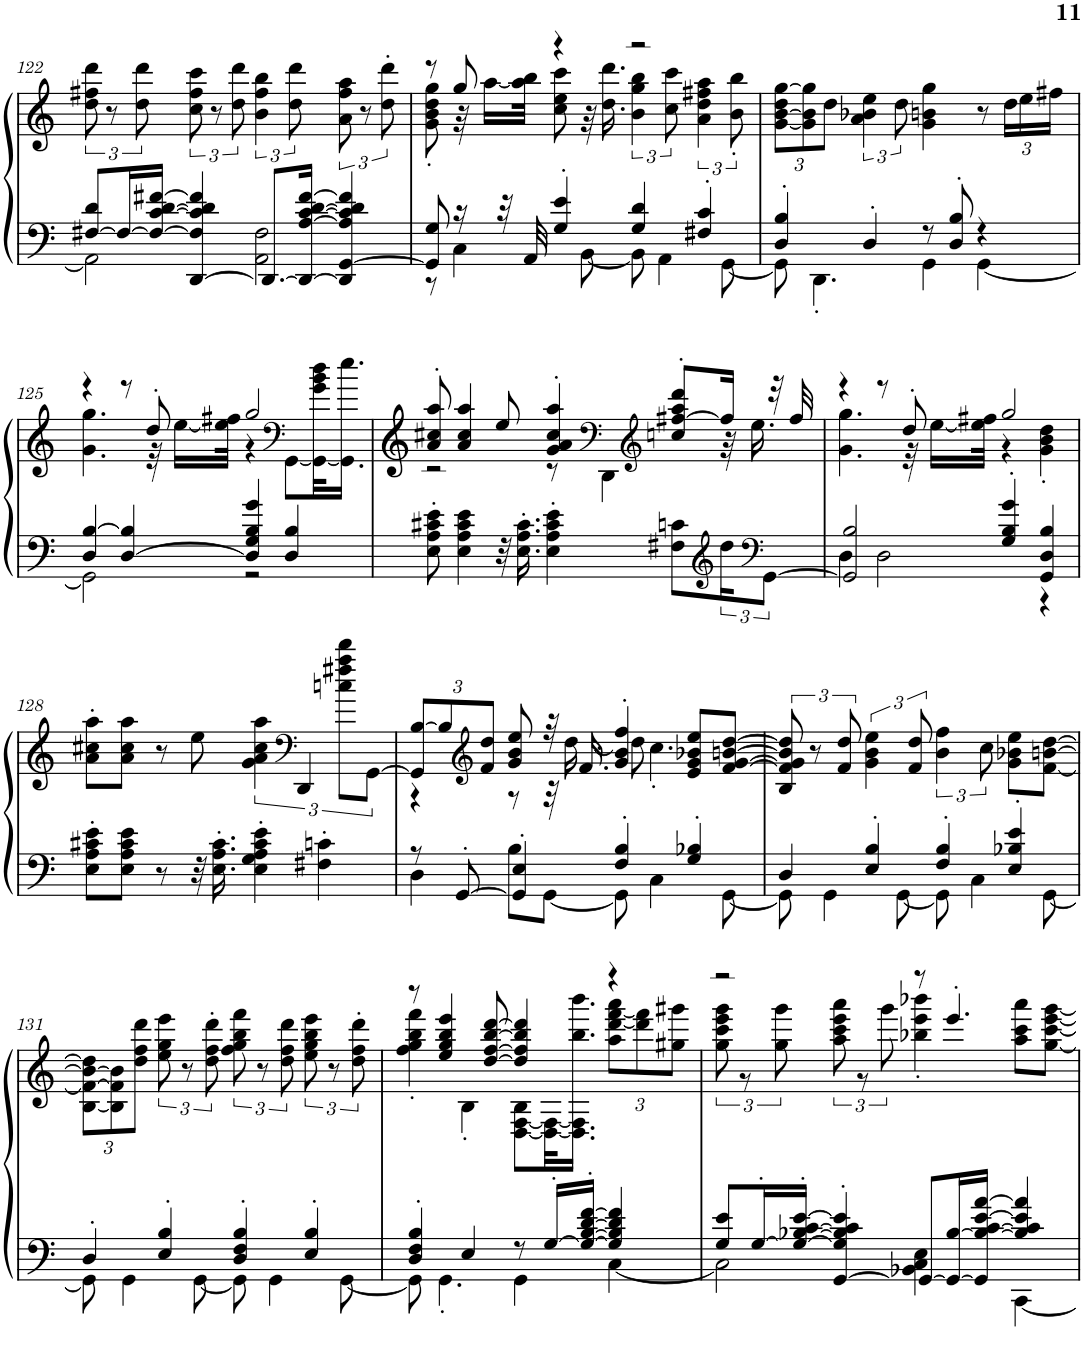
**kern	**kern
*part1	*part1
*staff2	*staff1
*I"Piano, Railroad Blues - QRS Word Roll #1141	*
*I'Pno.	*
!!LO:PB:g=z
*clefF4	*clefG2
*k[]	*k[]
*M4/4	*M4/4
=122	=122
*^	*
[8F#X/ 8d/L	2AA\]	12dd\ 12ff#X\ 12ddd\
.	.	12r
16F#/L_	.	.
.	.	12dd\ 12ddd\
16F#/_ [16c/ [16d/ [16f#X/JJ	.	.
[4DD/ 4F#/] 4c/] 4d/] 4f#/]	.	12cc\ 12ff#\ 12ccc\
.	.	12r
.	.	12dd\ 12ddd\
8.DD/L_	2AA\ 2F#\	6b\ 6ff#\ 6bb\
.	.	12dd\ 12ddd\
16DD/_ [16A/ [16c/ [16d/ [16f#/Jk	.	.
4DD/] [4GG/ 4A/] 4c/] 4d/] 4f#/]	.	12a\ 12ff#\ 12aa\
.	.	12r
.	.	12dd\' 12ddd\'
=123	=123	=123
*	*	*^
8GG/] 8G/	8r	8r	8g\' 8b\' 8dd\' 8gg\'
16r	4C\	8gg/	32r
.	.	.	[16aa\LL
32r	.	.	.
32AA/	.	.	32aa\] 32bb\JJk
4G/' 4e/'	.	4r	8cc\ 8ee\ 8ccc\
.	[8BB\	.	32r
.	.	.	16.dd\ 16.ddd\
4G/ 4d/	8BB\]	2r	6b\ 6gg\ 6bb\
.	4AA\	.	.
.	.	.	12cc\ 12ccc\
4F#X/' 4c/'	.	.	6a\ 6dd\ 6ff#X\ 6aa\
.	[8GG\	.	.
.	.	.	12b\' 12bb\'
*	*	*v	*v
=124	=124	=124
*	*	*Xbrackettup
4D/' 4B/'	8GG\]	[12g\ [12b\ 12dd\ [12gg\L
.	.	12g\] 12b\] 12gg\]
.	4.DD'\	.
.	.	12dd\J
*	*	*brackettup
4D'/	.	6a\ 6b-X\ 6ee\
.	.	12dd\
8r	4GG\	4g\ 4bn\ 4gg\
8D/' 8B/'	.	.
4r	[4GG\	8r
*	*	*Xbrackettup
.	.	24dd\LL
.	.	24ee\
.	.	24ff#X\JJ
!!LO:LB:g=z
=125	=125	=125
*	*	*^
4D/ [4B/	2GG\]	4r	4.g\ 4.gg\
[4D/ 4B/]	.	8r	.
.	.	8dd'/	32r
.	.	.	[16ee\LL
.	.	.	32ee\] 32ff#X\JJk
4D/] 4G/ 4B/ 4g/	2r	2gg/	4r
*	*	*clefF4	*
4D/ 4B/	.	.	[8GG\L
.	.	.	32GG\_ 32g\ 32b\ 32dd\KL
.	.	.	16.GG\] 16.ee\JJ
*v	*v	*	*
=126	=126	=126
8E\' 8A\' 8c#X\' 8e\'	8a/' 8cc#X/' 8aa/'	2r
4E\ 4A\ 4c#\ 4e\	4a/ 4cc#/ 4aa/	.
32r	8ee/	.
16.E\' 16.A\' 16.c#\'	.	.
4E\' 4A\' 4c#\' 4e\'	4g/' 4a/' 4cc#/' 4aa/'	8r
*	*clefF4	*
.	.	4DD\
*	*clefG2	*
8F#X\ 8cn\L	8ccn/' [8ff#X/' 8aa/' 8ddd/'L	.
*clefG2	*	*
24dd\K	16ff#/Jk]	32r
.	.	16.ee\
*clefF4	*	*
[12GG\J	.	.
.	32r	.
.	32ff#/	.
=127	=127	=127
*^	*	*
2GG/] 2B/	4D\	4r	4.g\ 4.gg\
.	2D\	8r	.
.	.	8dd'/	32r
.	.	.	[16ee\LL
.	.	.	32ee\] 32ff#X\JJk
4G/' 4B/' 4g/'	.	2gg/	4r
4GG/ 4D/ 4B/	4r	.	4g\' 4b\' 4dd\'
*v	*v	*	*
*	*v	*v
!!LO:LB:g=z
=128	=128
8E\' 8A\' 8c#X\' 8e\'L	8a\' 8cc#X\' 8aa\'L
8E\ 8A\ 8c#\ 8e\J	8a\ 8cc#\ 8aa\J
8r	8r
32r	8ee\
16.E\' 16.A\' 16.c#\'	.
*	*brackettup
4E\' 4G\' 4A\' 4c#\' 4e\'	6g\ 6a\ 6cc#\ 6aa\
*	*clefF4
.	6DD/
4F#X\' 4cn\'	.
.	12ccn\ 12ff#X\ 12aa\ 12ddd\L
.	[12GG\J
=129	=129
*^	*
*	*	*Xbrackettup
*	*	*^
8r	4D\	12GG/] [12B/L	4r
.	.	12B/]	.
[8GG'/	.	.	.
*	*	*clefG2	*
.	.	12f/ 12dd/J	.
4GG/]' 4E/'	8B\L	8g/ 8b/ 8ee/	8r
.	[8GG\J	32r	32r
.	.	16.f/	[16.dd\
4F/' 4B/'	8GG\]	4g/' 4b/' 4ff/'	8dd\]
.	4C\	.	4.cc'\
4G/' 4B-X/'	.	8e/ 8g/ 8b-X/ 8ee/L	.
.	[8GG\	[8f/ [8g/ [8bn/ [8dd/J	.
*	*	*v	*v
=130	=130	=130
*	*	*brackettup
4D/	8GG\]	12B/ 12f/] 12g/] 12b/] 12dd/]
.	.	12r
.	4GG\	.
.	.	12f/ 12dd/
4E/' 4B/'	.	6g\ 6b\ 6ee\
.	[8GG\	.
.	.	12f/ 12dd/
4F/' 4B/'	8GG\]	6b\ 6ff\
.	4C\	.
.	.	12cc\
4E/' 4B-X/' 4e/'	.	8g\ 8b-X\ 8ee\L
.	[8GG\	[8f\ [8bn\ [8dd\J
!!LO:LB:g=z
=131	=131	=131
*	*	*Xbrackettup
4D'/	8GG\]	[12B\ 12f\_ 12b\_ 12dd\]L
.	.	12B\] 12f\] 12b\]
.	4GG\	.
.	.	12dd\ 12ff\ 12ddd\J
*	*	*brackettup
4E/' 4B/'	.	12ee\ 12gg\ 12eee\
.	.	12r
.	[8GG\	.
.	.	12dd\' 12ff\' 12ddd\'
4D/' 4F/' 4B/'	8GG\]	12ff\ 12gg\ 12bb\ 12fff\
.	.	12r
.	4GG\	.
.	.	12dd\ 12ff\ 12ddd\
4E/' 4B/'	.	12ee\ 12gg\ 12bb\ 12eee\
.	.	12r
.	[8GG\	.
.	.	12dd\' 12ff\' 12ddd\'
=132	=132	=132
*	*	*^
4D/' 4F/' 4B/'	8GG\]	8r	4ff\' 4gg\' 4bb\' 4fff\'
.	4.GG'\	4ee/ 4gg/ 4bb/ 4eee/	.
4E/	.	.	4B'\
.	.	[8dd/ [8ff/ [8bb/ [8ddd/	.
8r	4GG\	4dd/] 4ff/] 4bb/] 4ddd/]	[8D\ [8F\ 8B\L
[16G'/LL	.	.	32D\_ 32F\_KL
.	.	.	16.D\] 16.F\] 16.bb\ 16.bbb\JJ
16G/_' [16B/' [16d/' [16f/'JJ	.	.	.
*	*	*	*Xbrackettup
4G/] 4B/] 4d/] 4f/]	[4C\	4r	12aa\ [12ddd\ [12fff\ 12aaa\L
.	.	.	12ddd\] 12fff\]
.	.	.	12gg#X\ 12ggg#X\J
=133	=133	=133	=133
*	*	*	*brackettup
8G/ 8e/L	2C\]	2r	12gg\ 12ccc\ 12eee\ 12ggg\
.	.	.	12r
[16G'/L	.	.	.
.	.	.	12gg\ 12ggg\
16G/_' [16B-X/' [16c/' [16e/'JJ	.	.	.
[4GG/' 4G/]' 4B-/]' 4c/]' 4e/]'	.	.	12aa\ 12ccc\ 12eee\ 12aaa\
.	.	.	12r
.	.	.	12ggg\
8GG/L_	4BB-X\ 4C\ 4E\	8r	4bb-X\' 4eee\' 4bbb-X\'
16GG/_ [16B-/L	.	4.eee'/	.
16GG/] 16B-/_ [16c/ [16e/ [16a/JJ	.	.	.
4B-/] 4c/] 4e/] 4a/]	[4CC\	.	8aa\ 8ccc\ 8aaa\L
.	.	.	[8gg\ [8ccc\ [8eee\ [8ggg\J
*v	*v	*	*
*	*v	*v
=	=
*-	*-
